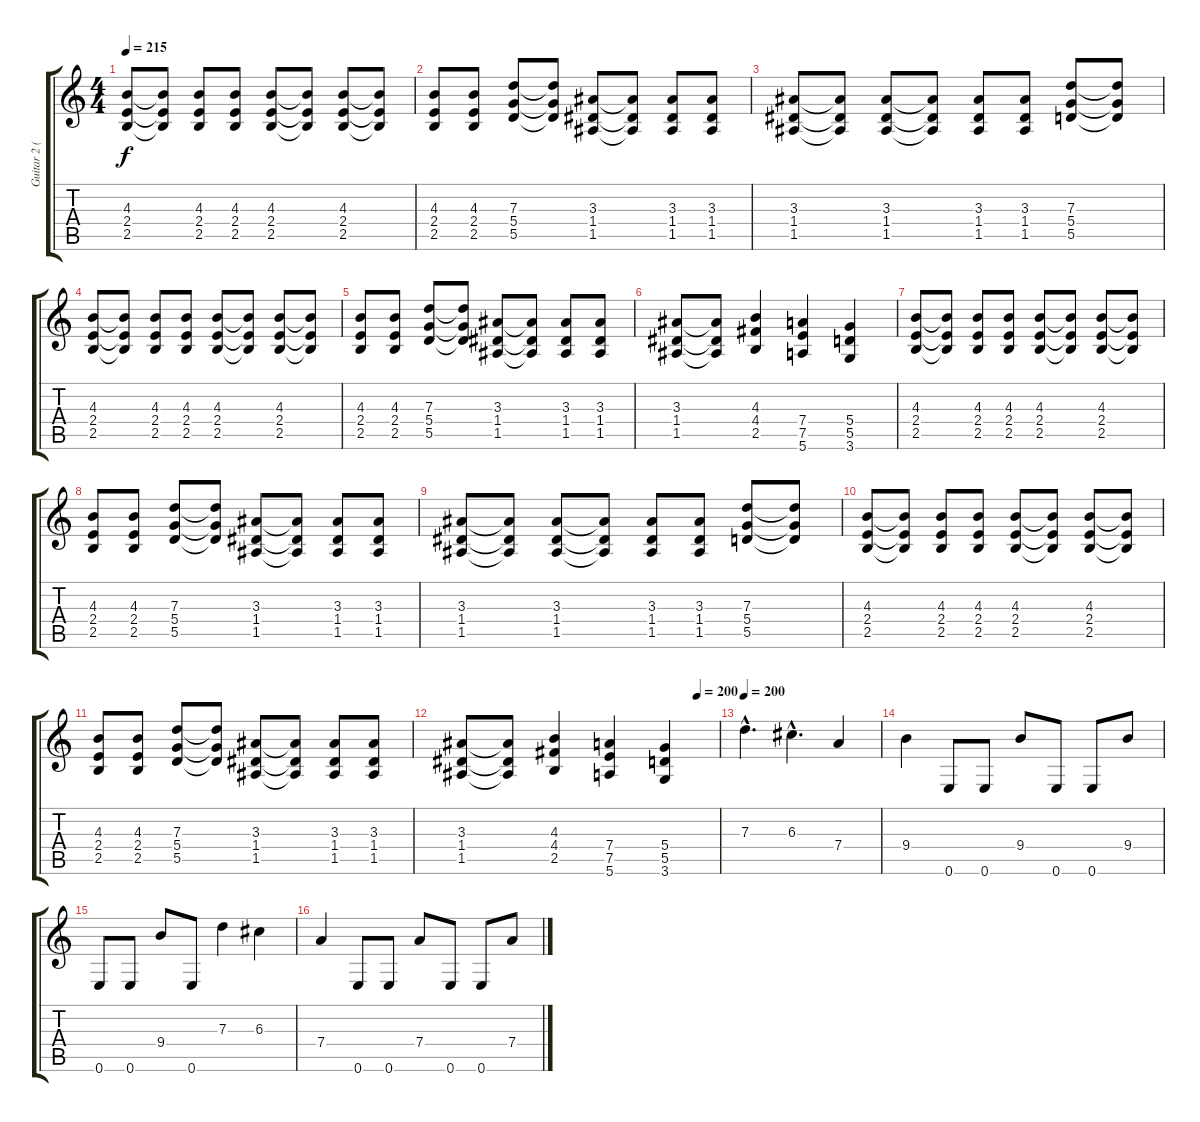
\track ("Guitar 2 (Silenoz)" "Guitar 2 (") {instrument distortionguitar}
\staff {score tabs}
\tuning (E4 B3 G3 D3 A2 E2) {hide}
\ts (4 4)
\tempo 215
\clef g2
\ks c
(4.3 2.4 2.5).8{dy f} (4.3{t} 2.4{t} 2.5{t}).8 (4.3 2.4 2.5).8 (4.3 2.4 2.5).8 (4.3 2.4 2.5).8 (4.3{t} 2.4{t} 2.5{t}).8 (4.3 2.4 2.5).8 (4.3{t} 2.4{t} 2.5{t}).8 |
(4.3 2.4 2.5).8 (4.3 2.4 2.5).8 (7.3 5.4 5.5).8 (7.3{t} 5.4{t} 5.5{t}).8 (3.3 1.4 1.5).8 (3.3{t} 1.4{t} 1.5{t}).8 (3.3 1.4 1.5).8 (3.3 1.4 1.5).8 |
(3.3 1.4 1.5).8 (3.3{t} 1.4{t} 1.5{t}).8 (3.3 1.4 1.5).8 (3.3{t} 1.4{t} 1.5{t}).8 (3.3 1.4 1.5).8 (3.3 1.4 1.5).8 (7.3 5.4 5.5).8 (7.3{t} 5.4{t} 5.5{t}).8 |
(4.3 2.4 2.5).8 (4.3{t} 2.4{t} 2.5{t}).8 (4.3 2.4 2.5).8 (4.3 2.4 2.5).8 (4.3 2.4 2.5).8 (4.3{t} 2.4{t} 2.5{t}).8 (4.3 2.4 2.5).8 (4.3{t} 2.4{t} 2.5{t}).8 |
(4.3 2.4 2.5).8 (4.3 2.4 2.5).8 (7.3 5.4 5.5).8 (7.3{t} 5.4{t} 5.5{t}).8 (3.3 1.4 1.5).8 (3.3{t} 1.4{t} 1.5{t}).8 (3.3 1.4 1.5).8 (3.3 1.4 1.5).8 |
(3.3 1.4 1.5).8 (3.3{t} 1.4{t} 1.5{t}).8 (4.3 4.4 2.5).4 (7.4 7.5 5.6).4 (5.4 5.5 3.6).4 |
(4.3 2.4 2.5).8 (4.3{t} 2.4{t} 2.5{t}).8 (4.3 2.4 2.5).8 (4.3 2.4 2.5).8 (4.3 2.4 2.5).8 (4.3{t} 2.4{t} 2.5{t}).8 (4.3 2.4 2.5).8 (4.3{t} 2.4{t} 2.5{t}).8 |
(4.3 2.4 2.5).8 (4.3 2.4 2.5).8 (7.3 5.4 5.5).8 (7.3{t} 5.4{t} 5.5{t}).8 (3.3 1.4 1.5).8 (3.3{t} 1.4{t} 1.5{t}).8 (3.3 1.4 1.5).8 (3.3 1.4 1.5).8 |
(3.3 1.4 1.5).8 (3.3{t} 1.4{t} 1.5{t}).8 (3.3 1.4 1.5).8 (3.3{t} 1.4{t} 1.5{t}).8 (3.3 1.4 1.5).8 (3.3 1.4 1.5).8 (7.3 5.4 5.5).8 (7.3{t} 5.4{t} 5.5{t}).8 |
(4.3 2.4 2.5).8 (4.3{t} 2.4{t} 2.5{t}).8 (4.3 2.4 2.5).8 (4.3 2.4 2.5).8 (4.3 2.4 2.5).8 (4.3{t} 2.4{t} 2.5{t}).8 (4.3 2.4 2.5).8 (4.3{t} 2.4{t} 2.5{t}).8 |
(4.3 2.4 2.5).8 (4.3 2.4 2.5).8 (7.3 5.4 5.5).8 (7.3{t} 5.4{t} 5.5{t}).8 (3.3 1.4 1.5).8 (3.3{t} 1.4{t} 1.5{t}).8 (3.3 1.4 1.5).8 (3.3 1.4 1.5).8 |
\tempo (200 0.9166666666666666)
(3.3 1.4 1.5).8 (3.3{t} 1.4{t} 1.5{t}).8 (4.3 4.4 2.5).4 (7.4 7.5 5.6).4 (5.4 5.5 3.6).4 |
\tempo 200
7.3{hac}.4{d} 6.3{hac}.4{d} 7.4.4 |
9.4.4 0.6.8 0.6.8 9.4.8 0.6.8 0.6.8 9.4.8 |
0.6.8 0.6.8 9.4.8 0.6.8 7.3.4 6.3.4 |
7.4.4 0.6.8 0.6.8 7.4.8 0.6.8 0.6.8 7.4.8
